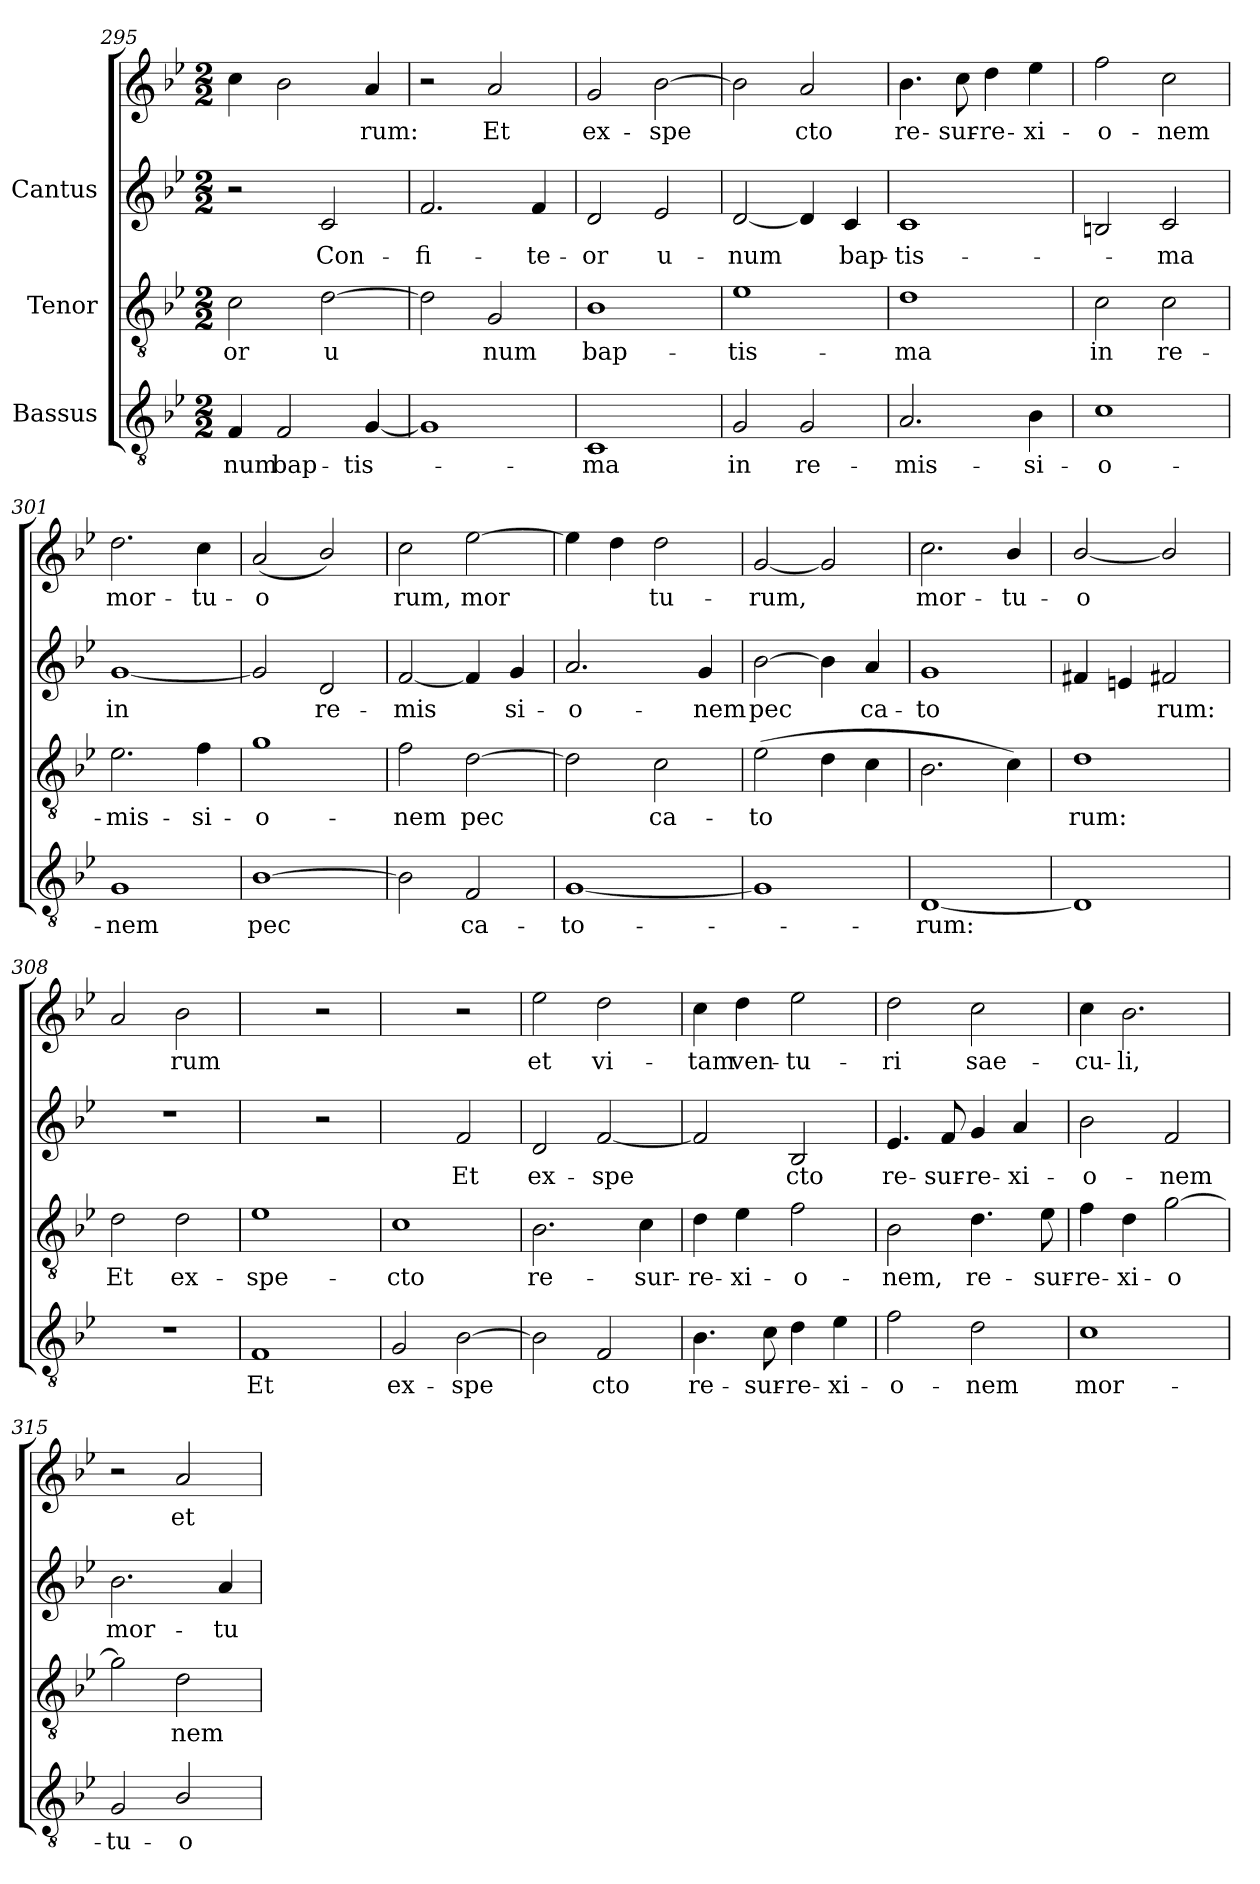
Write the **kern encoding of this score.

**kern	**text	**kern	**text	**kern	**text	**kern	**text
*part3	*part3	*part2	*part2	*part1	*part1	*part1	*part1
*staff4	*staff4	*staff3	*staff3	*staff2	*staff2	*staff1	*staff1
*I"Bassus	*	*I"Tenor	*	*I"Cantus	*	*	*
!!LO:LB:g=z
*clefGv2	*	*clefGv2	*	*clefG2	*	*clefG2	*
*k[b-e-]	*	*k[b-e-]	*	*k[b-e-]	*	*k[b-e-]	*
*B-:	*	*B-:	*	*B-:	*	*B-:	*
*M2/2	*	*M2/2	*	*M2/2	*	*M2/2	*
=295	=295	=295	=295	=295	=295	=295	=295
!	!LO:LY:b:cj	!	!LO:LY:b:cj	!	!	!	!LO:LY:b:cj
4F/	-num	2c\	-or	2r	.	4cc\	-
!	!LO:LY:b:cj	!	!	!	!	!	!LO:LY:b:cj
2F/	bap-	.	.	.	.	2b-\	.
!	!	!	!LO:LY:b:cj	!	!LO:LY:b:cj	!	!
.	.	[>2d\	u-	2c/	Con-	.	.
!	!LO:LY:b:cj	!	!	!	!	!	!LO:LY:b:cj
[<4G/	-tis-	.	.	.	.	4a/	rum:
!!LO:PB:g=z
=296	=296	=296	=296	=296	=296	=296	=296
!	!	!	!LO:LY:b:cj	!	!LO:LY:b:cj	!	!
1G]	.	2d\]	-	2.f/	fi-	2r	.
!	!	!	!LO:LY:b:cj	!	!	!	!LO:LY:b:cj
.	.	2G/	num	.	.	2a/	-Et
!	!	!	!	!	!LO:LY:b:cj	!	!
.	.	.	.	4f/	-te-	.	.
!!LO:LB:g=z
=297	=297	=297	=297	=297	=297	=297	=297
!	!LO:LY:b:cj	!	!LO:LY:b:cj	!	!LO:LY:b:cj	!	!LO:LY:b:cj
1C	-ma	1B-	bap-	2d/	-or	2g/	-ex-
!	!	!	!	!	!LO:LY:b:cj	!	!LO:LY:b:cj
.	.	.	.	2e-/	u-	[>2b-\	-spe-
!!LO:LB:g=z
=298	=298	=298	=298	=298	=298	=298	=298
!	!LO:LY:b:cj	!	!LO:LY:b:cj	!	!LO:LY:b:cj	!	!LO:LY:b:cj
2G/	in	1e-	-tis-	[<2d/	num	2b-\]	-
!	!LO:LY:b:cj	!	!	!	!LO:LY:b:cj	!	!LO:LY:b:cj
2G/	re-	.	.	4d/]	.	2a/	cto
!	!	!	!	!	!LO:LY:b:cj	!	!
.	.	.	.	4c/	bap-	.	.
!!LO:LB:g=z
=299	=299	=299	=299	=299	=299	=299	=299
!	!LO:LY:b:cj	!	!LO:LY:b:cj	!	!LO:LY:b:cj	!	!LO:LY:b:cj
2.A/	-mis-	1d	-ma	1c	-tis-	4.b-\	-re-
!	!	!	!	!	!	!	!LO:LY:b:cj
.	.	.	.	.	.	8cc\	-sur-
!	!	!	!	!	!	!	!LO:LY:b:cj
.	.	.	.	.	.	4dd\	-re-
!	!LO:LY:b:cj	!	!	!	!	!	!LO:LY:b:cj
4B-\	-si-	.	.	.	.	4ee-\	-xi-
!!LO:PB:g=z
=300	=300	=300	=300	=300	=300	=300	=300
!	!LO:LY:b:cj	!	!LO:LY:b:cj	!	!LO:LY:b:cj	!	!LO:LY:b:cj
1c	-o-	2c\	in	2Bn/	.	2ff\	-o-
!	!	!	!LO:LY:b:cj	!	!LO:LY:b:cj	!	!LO:LY:b:cj
.	.	2c\	re-	2c/	ma	2cc\	-nem
!!LO:LB:g=z
=301	=301	=301	=301	=301	=301	=301	=301
!	!LO:LY:b:cj	!	!LO:LY:b:cj	!	!LO:LY:b:cj	!	!LO:LY:b:cj
1G	-nem	2.e-\	-mis-	[<1g	-in	2.dd\	mor-
!	!	!	!LO:LY:b:cj	!	!	!	!LO:LY:b:cj
.	.	4f\	-si-	.	.	4cc\	-tu-
!!LO:LB:g=z
=302	=302	=302	=302	=302	=302	=302	=302
!	!LO:LY:b:cj	!	!LO:LY:b:cj	!	!LO:LY:b:cj	!	!LO:LY:b:cj
[>1B-	pec-	1g	-o-	2g/]	-	(<2a/	o-
!	!	!	!	!	!LO:LY:b:cj	!	!LO:LY:b:cj
.	.	.	.	2d/	re-	2b-/)	--
!!LO:LB:g=z
=303	=303	=303	=303	=303	=303	=303	=303
!	!LO:LY:b:cj	!	!LO:LY:b:cj	!	!LO:LY:b:cj	!	!LO:LY:b:cj
2B-\]	-	2f\	-nem	[<2f/	-mis-	2cc\	-rum,
!	!LO:LY:b:cj	!	!LO:LY:b:cj	!	!LO:LY:b:cj	!	!LO:LY:b:cj
2F/	ca-	[>2d\	pec-	4f/]	-	[>2ee-\	mor-
!	!	!	!	!	!LO:LY:b:cj	!	!
.	.	.	.	4g/	si-	.	.
!!LO:PB:g=z
=304	=304	=304	=304	=304	=304	=304	=304
!	!LO:LY:b:cj	!	!LO:LY:b:cj	!	!LO:LY:b:cj	!	!LO:LY:b:cj
[<1G	-to-	2d\]	-	2.a/	-o-	4ee-\]	-
!	!	!	!	!	!	!	!LO:LY:b:cj
.	.	.	.	.	.	4dd\	.
!	!	!	!LO:LY:b:cj	!	!	!	!LO:LY:b:cj
.	.	2c\	ca-	.	.	2dd\	tu-
!	!	!	!	!	!LO:LY:b:cj	!	!
.	.	.	.	4g/	-nem	.	.
!!LO:LB:g=z
=305	=305	=305	=305	=305	=305	=305	=305
!	!	!	!LO:LY:b:cj	!	!LO:LY:b:cj	!	!LO:LY:b:cj
1G]	.	(>2e-\	-to-	[>2b-\	pec-	[<2g/	rum,
!	!	!	!LO:LY:b:cj	!	!LO:LY:b:cj	!	!LO:LY:b:cj
.	.	4d\	--	4b-\]	-	2g/]	.
!	!	!	!LO:LY:b:cj	!	!LO:LY:b:cj	!	!
.	.	4c\	--	4a/	ca-	.	.
!!LO:LB:g=z
=306	=306	=306	=306	=306	=306	=306	=306
!	!LO:LY:b:cj	!	!	!	!LO:LY:b:cj	!	!LO:LY:b:cj
[<1D	-rum:	2.B-\	.	1g	-to-	2.cc\	-mor-
!	!	!	!	!	!	!	!LO:LY:b:cj
.	.	4c\)	.	.	.	4b-/	-tu-
!!LO:LB:g=z
=307	=307	=307	=307	=307	=307	=307	=307
!	!	!	!LO:LY:b:cj	!	!LO:LY:b:cj	!	!LO:LY:b:cj
1D]	.	1d	-rum:	4f#X/	-	[<2b-/	-o-
!	!	!	!	!	!LO:LY:b:cj	!	!
.	.	.	.	4en/	.	.	.
!	!	!	!	!	!LO:LY:b:cj	!	!LO:LY:b:cj
.	.	.	.	2f#X/	rum:	2b-/]	--
!!LO:PB:g=z
=308	=308	=308	=308	=308	=308	=308	=308
!	!	!	!LO:LY:b:cj	!	!	!	!LO:LY:b:cj
1r	.	2d\	Et	1r	.	2a/	.
!	!	!	!LO:LY:b:cj	!	!	!	!LO:LY:b:cj
.	.	2d\	ex-	.	.	2b-\	rum
!!LO:LB:g=z
=309	=309	=309	=309	=309	=309	=309	=309
!	!LO:LY:b:cj	!	!LO:LY:b:cj	!	!	!	!
1F	Et	1e-	-spe-	2ryy	.	2ryy	.
.	.	.	.	2r	.	2r	.
!!LO:LB:g=z
=310	=310	=310	=310	=310	=310	=310	=310
!	!LO:LY:b:cj	!	!LO:LY:b:cj	!	!	!	!
2G/	ex-	1c	-cto	2ryy	.	2ryy	.
!	!LO:LY:b:cj	!	!	!	!LO:LY:b:cj	!	!
[>2B-\	-spe-	.	.	2f/	Et	2r	.
!!LO:LB:g=z
=311	=311	=311	=311	=311	=311	=311	=311
!	!LO:LY:b:cj	!	!LO:LY:b:cj	!	!LO:LY:b:cj	!	!LO:LY:b:cj
2B-\]	-	2.B-\	re-	2d/	-ex-	2ee-\	et
!	!LO:LY:b:cj	!	!	!	!LO:LY:b:cj	!	!LO:LY:b:cj
2F/	cto	.	.	[<2f/	-spe-	2dd\	vi-
!	!	!	!LO:LY:b:cj	!	!	!	!
.	.	4c\	-sur-	.	.	.	.
!!LO:LB:g=z
=312	=312	=312	=312	=312	=312	=312	=312
!	!LO:LY:b:cj	!	!LO:LY:b:cj	!	!LO:LY:b:cj	!	!LO:LY:b:cj
4.B-\	re-	4d\	-re-	2f/]	-	4cc\	-tam
!	!	!	!LO:LY:b:cj	!	!	!	!LO:LY:b:cj
.	.	4e-\	-xi-	.	.	4dd\	ven-
!	!LO:LY:b:cj	!	!	!	!	!	!
8c\	-sur-	.	.	.	.	.	.
!	!LO:LY:b:cj	!	!LO:LY:b:cj	!	!LO:LY:b:cj	!	!LO:LY:b:cj
4d\	-re-	2f\	-o-	2B-/	cto	2ee-\	-tu-
!	!LO:LY:b:cj	!	!	!	!	!	!
4e-\	-xi-	.	.	.	.	.	.
!!LO:PB:g=z
=313	=313	=313	=313	=313	=313	=313	=313
!	!LO:LY:b:cj	!	!LO:LY:b:cj	!	!LO:LY:b:cj	!	!LO:LY:b:cj
2f\	-o-	2B-\	-nem,	4.e-/	-re-	2dd\	ri
!	!	!	!	!	!LO:LY:b:cj	!	!
.	.	.	.	8f/	-sur-	.	.
!	!LO:LY:b:cj	!	!LO:LY:b:cj	!	!LO:LY:b:cj	!	!LO:LY:b:cj
2d\	-nem	4.d\	re-	4g/	-re-	2cc\	sae-
!	!	!	!	!	!LO:LY:b:cj	!	!
.	.	.	.	4a/	-xi-	.	.
!	!	!	!LO:LY:b:cj	!	!	!	!
.	.	8e-\	-sur-	.	.	.	.
=314	=314	=314	=314	=314	=314	=314	=314
!	!LO:LY:b:cj	!	!LO:LY:b:cj	!	!LO:LY:b:cj	!	!LO:LY:b:cj
1c	mor-	4f\	-re-	2b-\	o-	4cc\	-cu-
!	!	!	!LO:LY:b:cj	!	!	!	!LO:LY:b:cj
.	.	4d\	-xi-	.	.	2.b-\	-li,
!	!	!	!LO:LY:b:cj	!	!LO:LY:b:cj	!	!
.	.	[>2g\	-o-	2f/	-nem	.	.
=315	=315	=315	=315	=315	=315	=315	=315
!	!LO:LY:b:cj	!	!LO:LY:b:cj	!	!LO:LY:b:cj	!	!
2G/	-tu-	2g\]	-	2.b-\	mor-	2r	.
!	!LO:LY:b:cj	!	!LO:LY:b:cj	!	!	!	!LO:LY:b:cj
2B-/	-o-	2d\	nem	.	.	2a/	et
!	!	!	!	!	!LO:LY:b:cj	!	!
.	.	.	.	4a/	-tu-	.	.
=	=	=	=	=	=	=	=
*-	*-	*-	*-	*-	*-	*-	*-
